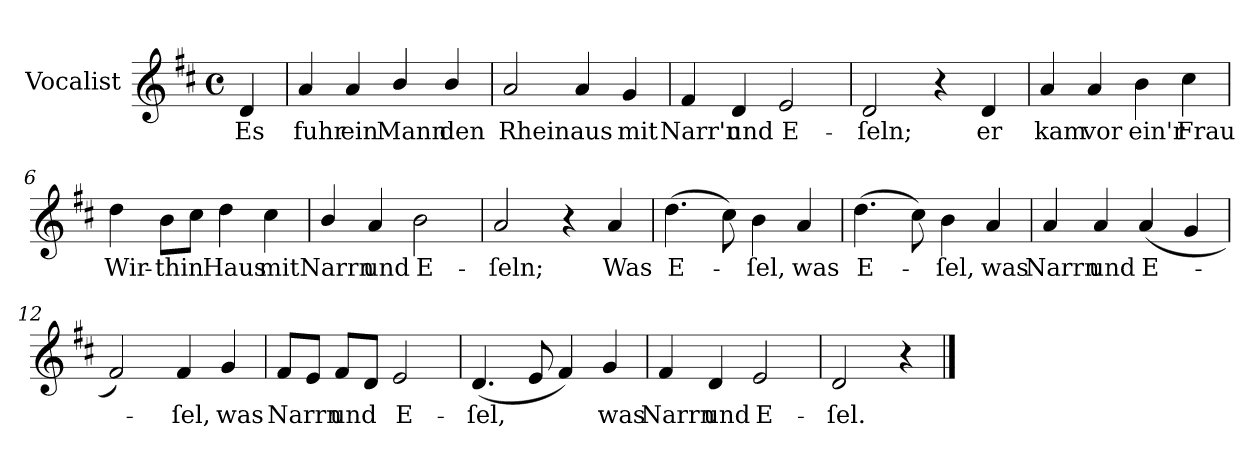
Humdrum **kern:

**kern	**text
*part1	*part1
*staff1	*staff1
*I"Vocalist	*
*k[f#c#]	*
*D:	*
*M4/4	*
*met(c)	*
=	=
4d	Es
=1	=1
4a	fuhr
4a	ein
4b/	Mann
4b/	den
=2	=2
2a	Rhein
4a	aus
4g	mit
=3	=3
4f#	Narr'n
4d	und
2e	E-
=4	=4
2d	-ſeln;
4r	.
4d	er
=5	=5
4a	kam
4a	vor
4b	ein'r
4cc#	Frau
=6	=6
4dd	Wir-
8bL	-thin
8cc#J	.
4dd	Haus
4cc#	mit
=7	=7
4b/	Narrn
4a	und
2b	E-
=8	=8
2a	-ſeln;
4r	.
4a	Was
=9	=9
(4.dd	E-
8cc#)	.
4b	-ſel,
4a	was
=10	=10
(4.dd	E-
8cc#)	.
4b	-ſel,
4a	was
=11	=11
4a	Narrn
4a	und
(4a	E-
4g	.
=12	=12
2f#)	.
4f#	-ſel,
4g	was
=13	=13
8f#L	Narrn
8eJ	.
8f#L	und
8dJ	.
2e	E-
=14	=14
(4.d	-ſel,
8e	.
4f#)	.
4g	was
=15	=15
4f#	Narrn
4d	und
2e	E-
=16	=16
2d	-ſel.
4r	.
==	==
*-	*-
